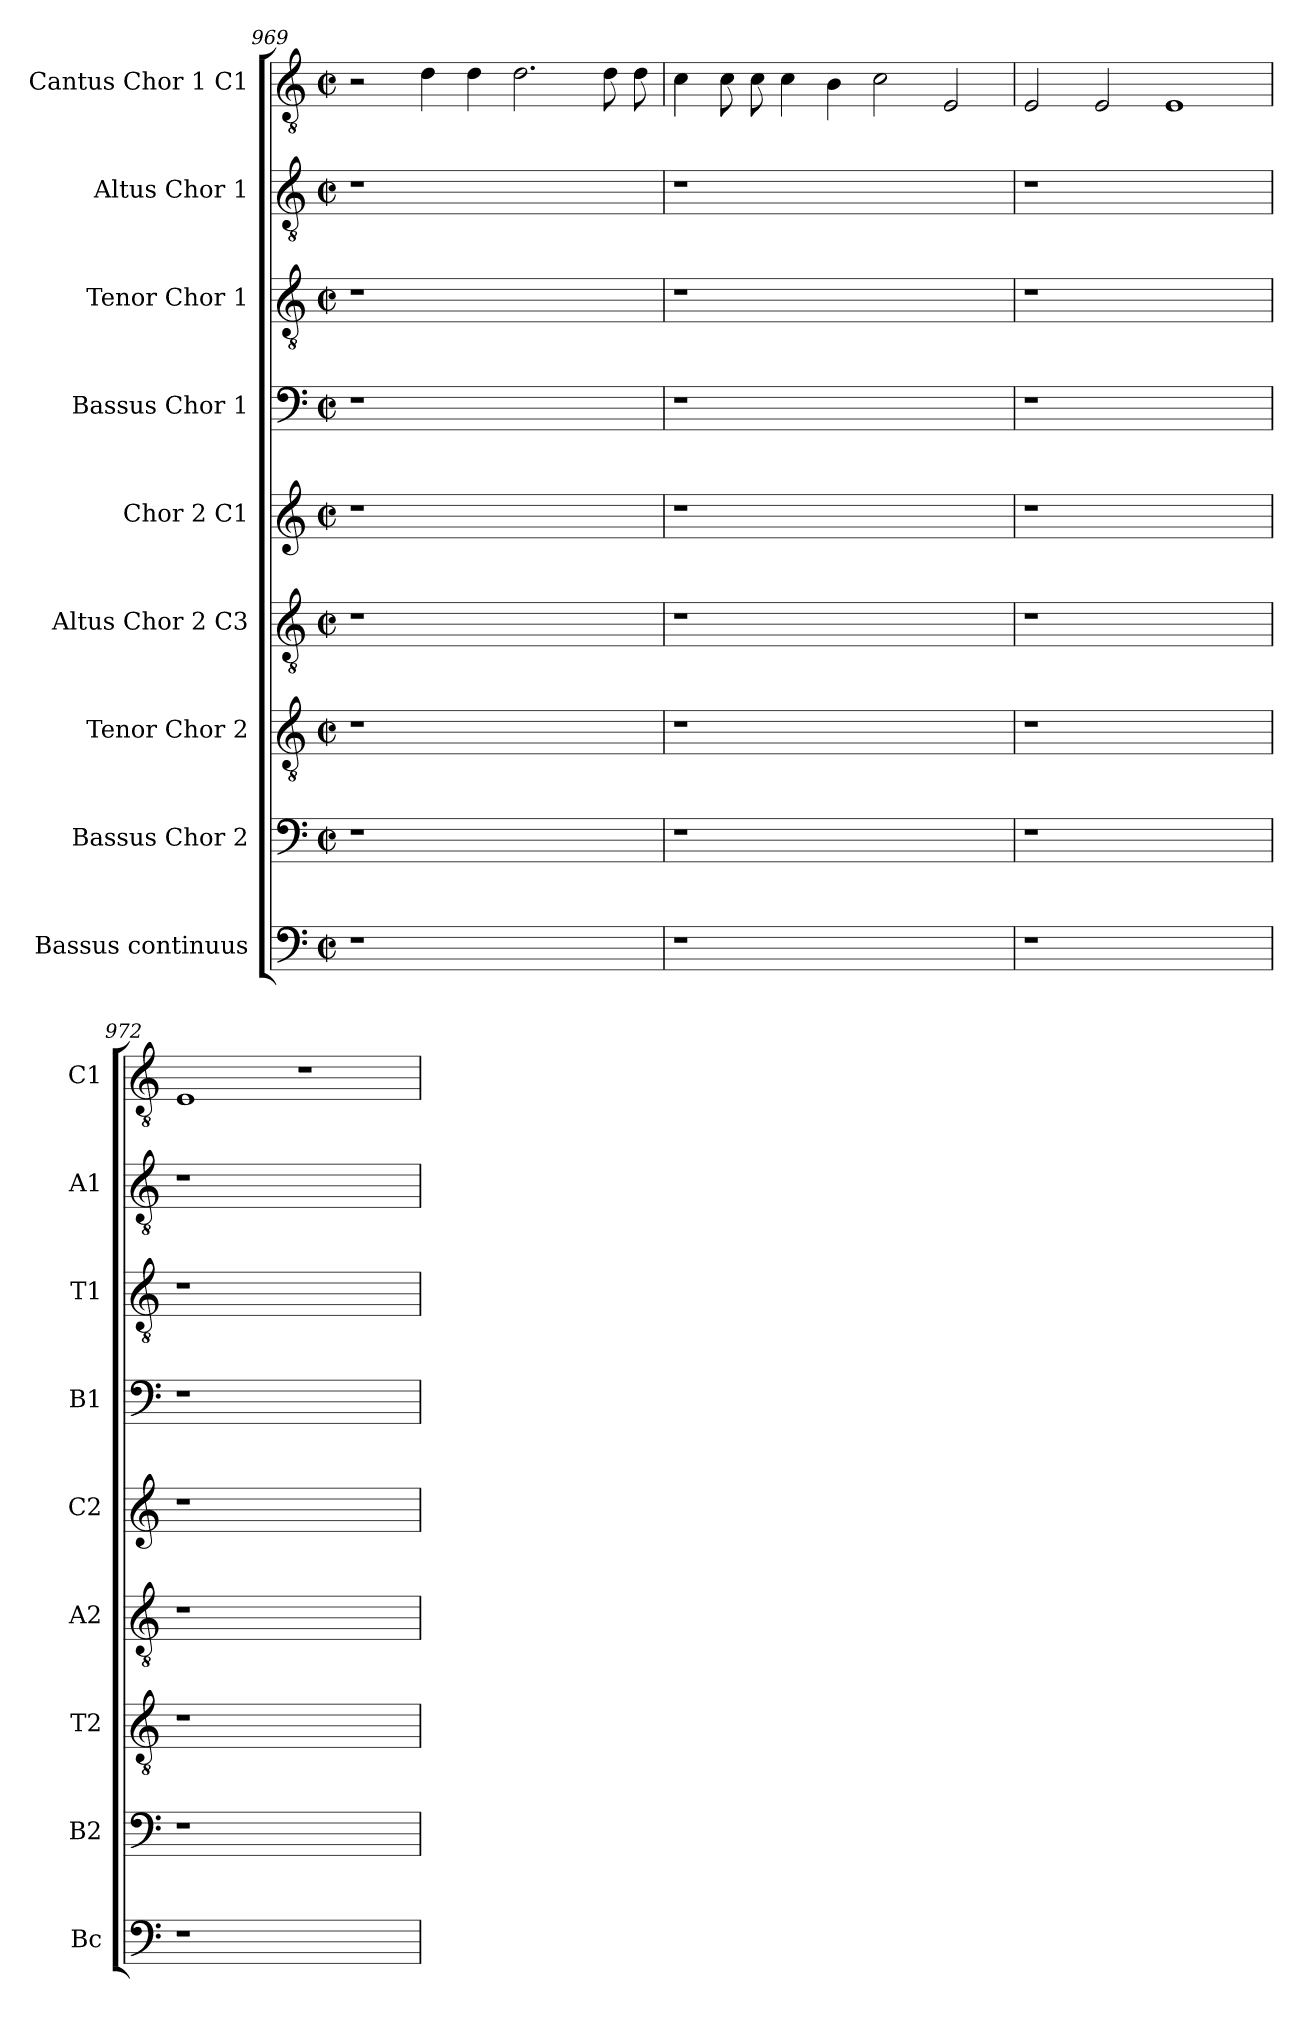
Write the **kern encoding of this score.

**kern	**kern	**kern	**kern	**kern	**kern	**kern	**kern	**kern
*part9	*part8	*part7	*part6	*part5	*part4	*part3	*part2	*part1
*staff9	*staff8	*staff7	*staff6	*staff5	*staff4	*staff3	*staff2	*staff1
*I"Bassus continuus	*I"Bassus Chor 2	*I"Tenor Chor 2	*I"Altus Chor 2 C3	*I"Chor 2 C1	*I"Bassus Chor 1	*I"Tenor Chor 1	*I"Altus Chor 1	*I"Cantus Chor 1 C1
*I'Bc	*I'B2	*I'T2	*I'A2	*I'C2	*I'B1	*I'T1	*I'A1	*I'C1
*clefF4	*clefF4	*clefGv2	*clefGv2	*clefG2	*clefF4	*clefGv2	*clefGv2	*clefGv2
*ITrd7c12	*	*	*	*	*	*	*	*
*k[]	*k[]	*k[]	*k[]	*k[]	*k[]	*k[]	*k[]	*k[]
*C:	*C:	*C:	*C:	*C:	*C:	*C:	*C:	*C:
*M2/2	*M2/2	*M2/2	*M2/2	*M2/2	*M2/2	*M2/2	*M2/2	*M2/2
*met(c|)	*met(c|)	*met(c|)	*met(c|)	*met(c|)	*met(c|)	*met(c|)	*met(c|)	*met(c|)
=969	=969	=969	=969	=969	=969	=969	=969	=969
1r	1r	1r	1r	1r	1r	1r	1r	2r
.	.	.	.	.	.	.	.	4d\
.	.	.	.	.	.	.	.	4d\
1ryy	1ryy	1ryy	1ryy	1ryy	1ryy	1ryy	1ryy	2.d\
.	.	.	.	.	.	.	.	8d\
.	.	.	.	.	.	.	.	8d\
=970	=970	=970	=970	=970	=970	=970	=970	=970
1r	1r	1r	1r	1r	1r	1r	1r	4c\
.	.	.	.	.	.	.	.	8c\
.	.	.	.	.	.	.	.	8c\
.	.	.	.	.	.	.	.	4c\
.	.	.	.	.	.	.	.	4B\
1ryy	1ryy	1ryy	1ryy	1ryy	1ryy	1ryy	1ryy	2c\
.	.	.	.	.	.	.	.	2E/
!!LO:LB:g=z
=971	=971	=971	=971	=971	=971	=971	=971	=971
1r	1r	1r	1r	1r	1r	1r	1r	2E/
.	.	.	.	.	.	.	.	2E/
1ryy	1ryy	1ryy	1ryy	1ryy	1ryy	1ryy	1ryy	1E
=972	=972	=972	=972	=972	=972	=972	=972	=972
1r	1r	1r	1r	1r	1r	1r	1r	1E
1ryy	1ryy	1ryy	1ryy	1ryy	1ryy	1ryy	1ryy	1r
=	=	=	=	=	=	=	=	=
*-	*-	*-	*-	*-	*-	*-	*-	*-
